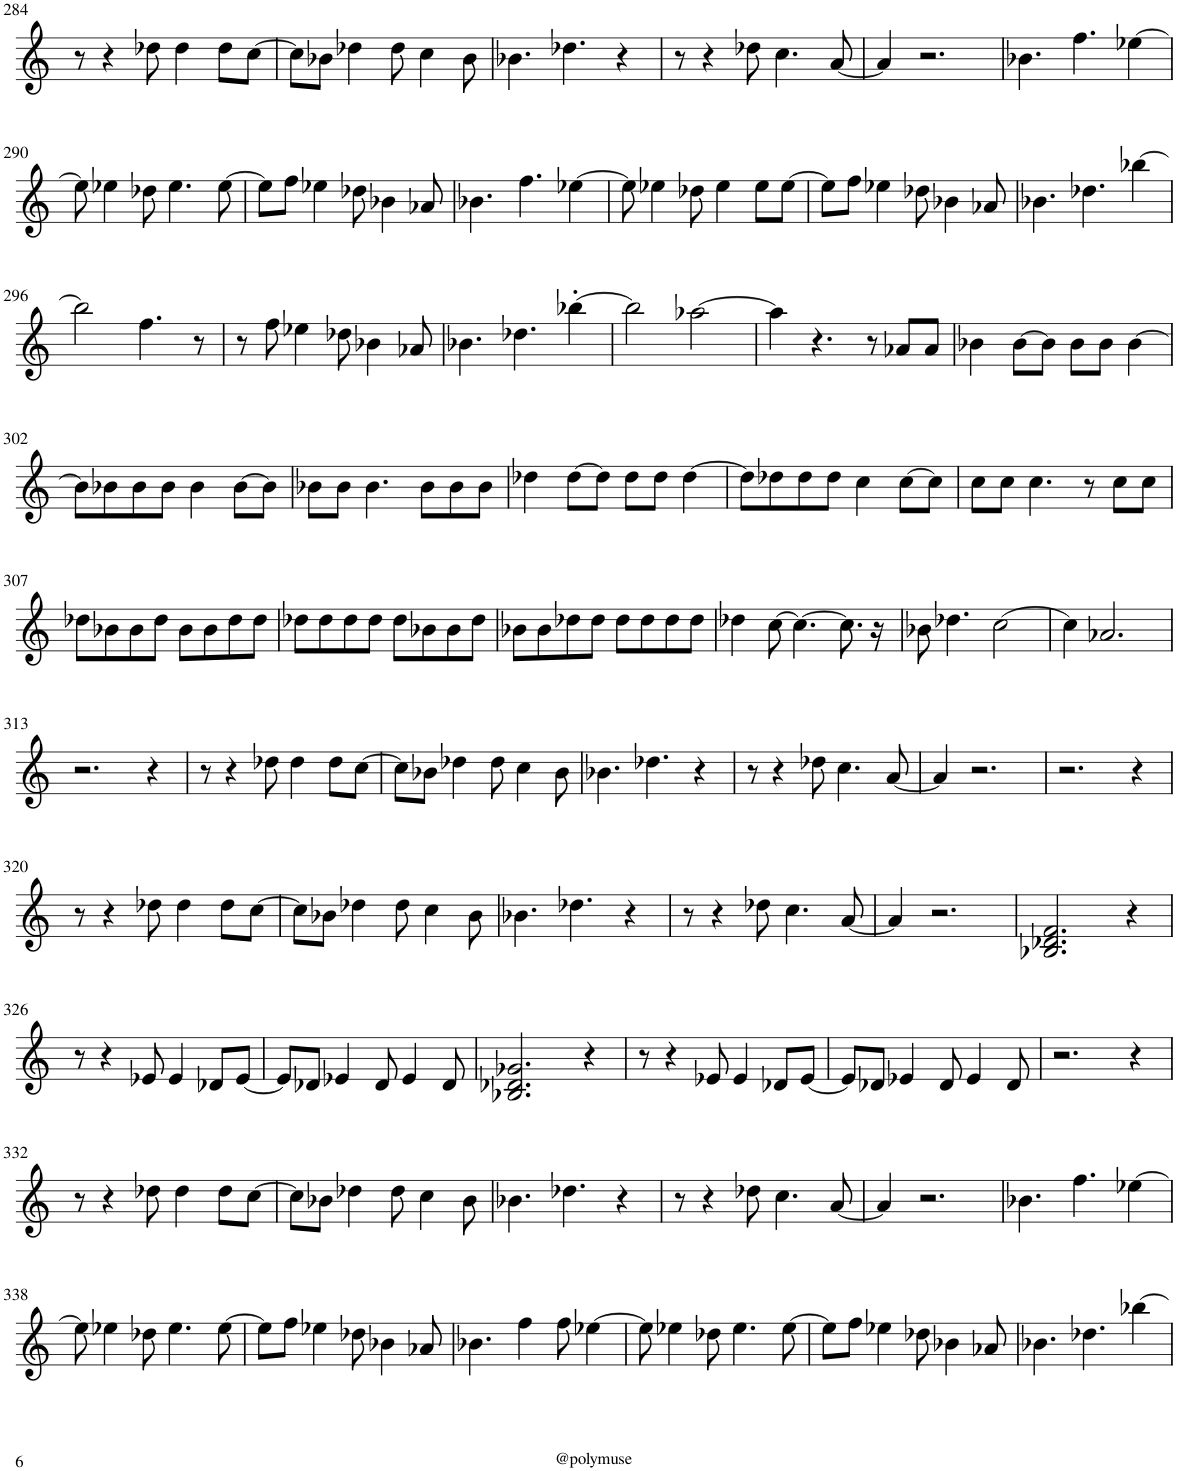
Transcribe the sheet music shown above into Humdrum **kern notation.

**kern
*part1
*staff1
*I"Piano
*I'Pno.
!!LO:PB:g=z
*clefG2
*k[]
*M4/4
=284
8r
4r
8dd-X\
4dd-\
8dd-\L
[8cc\J
=285
8cc\L]
8b-X\J
4dd-X\
8dd-\
4cc\
8b-\
=286
4.b-X\
4.dd-X\
4r
=287
8r
4r
8dd-X\
4.cc\
[8a/
=288
4a/]
2.r
=289
4.b-X\
4.ff\
[4ee-X\
!!LO:LB:g=z
=290
8ee-\]
4ee-X\
8dd-X\
4.ee-\
[8ee-\
=291
8ee-\L]
8ff\J
4ee-X\
8dd-X\
4b-X\
8a-X/
=292
4.b-X\
4.ff\
[4ee-X\
=293
8ee-\]
4ee-X\
8dd-X\
4ee-\
8ee-\L
[8ee-\J
=294
8ee-\L]
8ff\J
4ee-X\
8dd-X\
4b-X\
8a-X/
=295
4.b-X\
4.dd-X\
[4bb-X\
!!LO:LB:g=z
=296
2bb-\]
4.ff\
8r
=297
8r
8ff\
4ee-X\
8dd-X\
4b-X\
8a-X/
=298
4.b-X\
4.dd-X\
[4bb-X'\
=299
2bb-\]
[2aa-X\
=300
4aa-\]
4.r
8r
8a-X/L
8a-/J
=301
4b-X\
[8b-\L
8b-\J]
8b-\L
8b-\J
[4b-\
!!LO:LB:g=z
=302
8b-\L]
8b-X\
8b-\
8b-\J
4b-\
[8b-\L
8b-\J]
=303
8b-X\L
8b-\J
4.b-\
8b-\L
8b-\
8b-\J
=304
4dd-X\
[8dd-\L
8dd-\J]
8dd-\L
8dd-\J
[4dd-\
=305
8dd-\L]
8dd-X\
8dd-\
8dd-\J
4cc\
[8cc\L
8cc\J]
=306
8cc\L
8cc\J
4.cc\
8r
8cc\L
8cc\J
!!LO:LB:g=z
=307
8dd-X\L
8b-X\
8b-\
8dd-\J
8b-\L
8b-\
8dd-\
8dd-\J
=308
8dd-X\L
8dd-\
8dd-\
8dd-\J
8dd-\L
8b-X\
8b-\
8dd-\J
=309
8b-X\L
8b-\
8dd-X\
8dd-\J
8dd-\L
8dd-\
8dd-\
8dd-\J
=310
4dd-X\
[8cc\
4.cc\_
8.cc\]
16r
=311
8b-X\
4.dd-X\
[2cc\
=312
4cc\]
2.a-X/
!!LO:LB:g=z
=313
2.r
4r
=314
8r
4r
8dd-X\
4dd-\
8dd-\L
[8cc\J
=315
8cc\L]
8b-X\J
4dd-X\
8dd-\
4cc\
8b-\
=316
4.b-X\
4.dd-X\
4r
=317
8r
4r
8dd-X\
4.cc\
[8a/
=318
4a/]
2.r
=319
2.r
4r
!!LO:LB:g=z
=320
8r
4r
8dd-X\
4dd-\
8dd-\L
[8cc\J
=321
8cc\L]
8b-X\J
4dd-X\
8dd-\
4cc\
8b-\
=322
4.b-X\
4.dd-X\
4r
=323
8r
4r
8dd-X\
4.cc\
[8a/
=324
4a/]
2.r
=325
2.B-X/ 2.d-X/ 2.f/
4r
!!LO:LB:g=z
=326
8r
4r
8e-X/
4e-/
8d-X/L
[8e-/J
=327
8e-/L]
8d-X/J
4e-X/
8d-/
4e-/
8d-/
=328
2.B-X/ 2.d-X/ 2.g-X/
4r
=329
8r
4r
8e-X/
4e-/
8d-X/L
[8e-/J
=330
8e-/L]
8d-X/J
4e-X/
8d-/
4e-/
8d-/
=331
2.r
4r
!!LO:LB:g=z
=332
8r
4r
8dd-X\
4dd-\
8dd-\L
[8cc\J
=333
8cc\L]
8b-X\J
4dd-X\
8dd-\
4cc\
8b-\
=334
4.b-X\
4.dd-X\
4r
=335
8r
4r
8dd-X\
4.cc\
[8a/
=336
4a/]
2.r
=337
4.b-X\
4.ff\
[4ee-X\
!!LO:LB:g=z
=338
8ee-\]
4ee-X\
8dd-X\
4.ee-\
[8ee-\
=339
8ee-\L]
8ff\J
4ee-X\
8dd-X\
4b-X\
8a-X/
=340
4.b-X\
4ff\
8ff\
[4ee-X\
=341
8ee-\]
4ee-X\
8dd-X\
4.ee-\
[8ee-\
=342
8ee-\L]
8ff\J
4ee-X\
8dd-X\
4b-X\
8a-X/
=343
4.b-X\
4.dd-X\
[4bb-X\
=
*-
